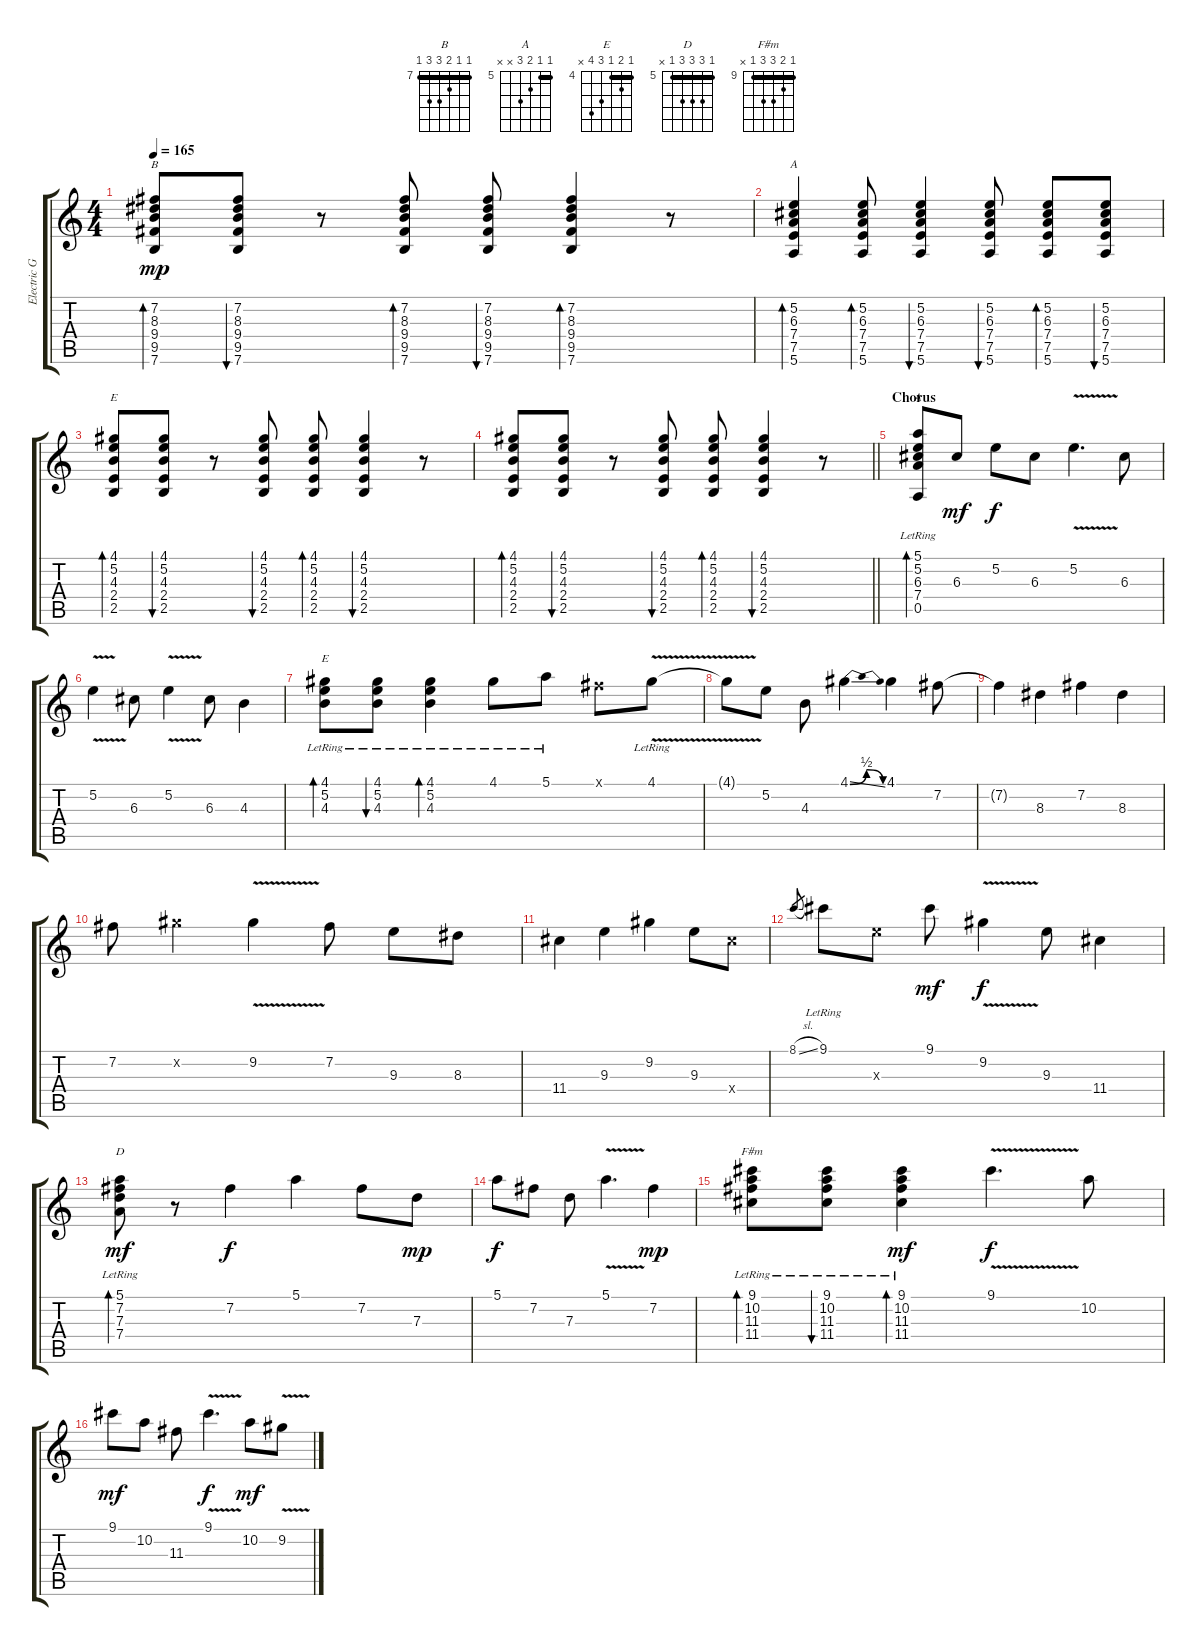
\track ("Electric Guitar (Ville)" "Electric G") {instrument electricguitarjazz}
\staff {score tabs}
\tuning (E4 B3 G3 D3 A2 E2) {hide}
\chord ("B" 7 7 8 9 9 7) {firstfret 7 barre 7}
\chord ("A" 5 5 6 7 7 5) {firstfret 5 barre 5}
\chord ("E" 4 5 4 2 2 0) {barre (2 4)}
\chord ("A" 5 5 6 7 x x) {firstfret 5 barre 5}
\chord ("E" 4 5 4 6 7 x) {firstfret 4 barre 4}
\chord ("D" 5 7 7 7 5 x) {firstfret 5 barre 5}
\chord ("F#m" 9 10 11 11 9 x) {firstfret 9 barre 9}
\ts (4 4)
\tempo 165
\clef g2
\ks c
(7.2 8.3 9.4 9.5 7.6).8{bd 60 ch "B" dy mp} (7.2 8.3 9.4 9.5 7.6).8{bu 60} r.8 (7.2 8.3 9.4 9.5 7.6).8{bd 60} (7.2 8.3 9.4 9.5 7.6).8{bu 60} (7.2 8.3 9.4 9.5 7.6).4{bd 60} r.8 |
(5.2 6.3 7.4 7.5 5.6).4{bd 60 ch "A"} (5.2 6.3 7.4 7.5 5.6).8{bd 60} (5.2 6.3 7.4 7.5 5.6).4{bu 60} (5.2 6.3 7.4 7.5 5.6).8{bu 60} (5.2 6.3 7.4 7.5 5.6).8{bd 60} (5.2 6.3 7.4 7.5 5.6).8{bu 60} |
(4.1 5.2 4.3 2.4 2.5).8{bd 60 ch "E"} (4.1 5.2 4.3 2.4 2.5).8{bu 60} r.8 (4.1 5.2 4.3 2.4 2.5).8{bu 60} (4.1 5.2 4.3 2.4 2.5).8{bd 60} (4.1 5.2 4.3 2.4 2.5).4{bu 60} r.8 |
\barLineRight lightlight
(4.1 5.2 4.3 2.4 2.5).8{bd 60} (4.1 5.2 4.3 2.4 2.5).8{bu 60} r.8 (4.1 5.2 4.3 2.4 2.5).8{bu 60} (4.1 5.2 4.3 2.4 2.5).8{bd 60} (4.1 5.2 4.3 2.4 2.5).4{bu 60} r.8 |
\section ("" "Chorus")
(5.1{lr} 5.2{lr} 6.3{lr} 7.4{lr} 0.5{lr}).8{bd 60 ch "A"} 6.3.8{dy mf} 5.2.8{dy f} 6.3.8 5.2{v}.4{d} 6.3.8 |
5.2{v}.4 6.3.8 5.2{v}.4 6.3.8 4.3.4 |
(4.1{lr} 5.2{lr} 4.3{lr}).8{bd 240 ch "E"} (4.1{lr} 5.2{lr} 4.3{lr}).8{bu 240} (4.1{lr} 5.2{lr} 4.3{lr}).4{bd 240} 4.1{lr}.8 5.1{lr}.8 2.1{x}.8 4.1{v lr}.8 |
4.1{t}.8 5.2.8 4.3.8 4.1{be (bendrelease 0 0 30 2 30 2 60 0) ss}.4 4.1.4 7.2.8 |
7.2{t}.4 8.3.4 7.2.4 8.3.4 |
7.2.8 9.2{x}.4 9.2{v}.4 7.2.8 9.3.8 8.3.8 |
11.4.4 9.3.4 9.2.4 9.3.8 11.4{x}.8 |
8.1{sl}.8{gr} 9.1{lr}.8 9.3{x}.8 9.1.8{dy mf} 9.2{v}.4{dy f} 9.3.8 11.4.4 |
(5.1{lr} 7.2{lr} 7.3{lr} 7.4{lr}).8{bd 120 ch "D" dy mf} r.8 7.2.4{dy f} 5.1.4 7.2.8 7.3.8{dy mp} |
5.1.8{dy f} 7.2.8 7.3.8 5.1{v}.4{d} 7.2.4{dy mp} |
(9.1{lr} 10.2 11.3{lr} 11.4{lr}).8{bd 120 ch "F#m"} (9.1{lr} 10.2 11.3{lr} 11.4{lr}).8{bu 120} (9.1 10.2 11.3{lr} 11.4{lr}).4{bd 120 dy mf} 9.1{v}.4{d dy f} 10.2.8 |
9.1.8{dy mf} 10.2.8 11.3.8 9.1{v}.4{d dy f} 10.2.8{dy mf} 9.2{v}.8
